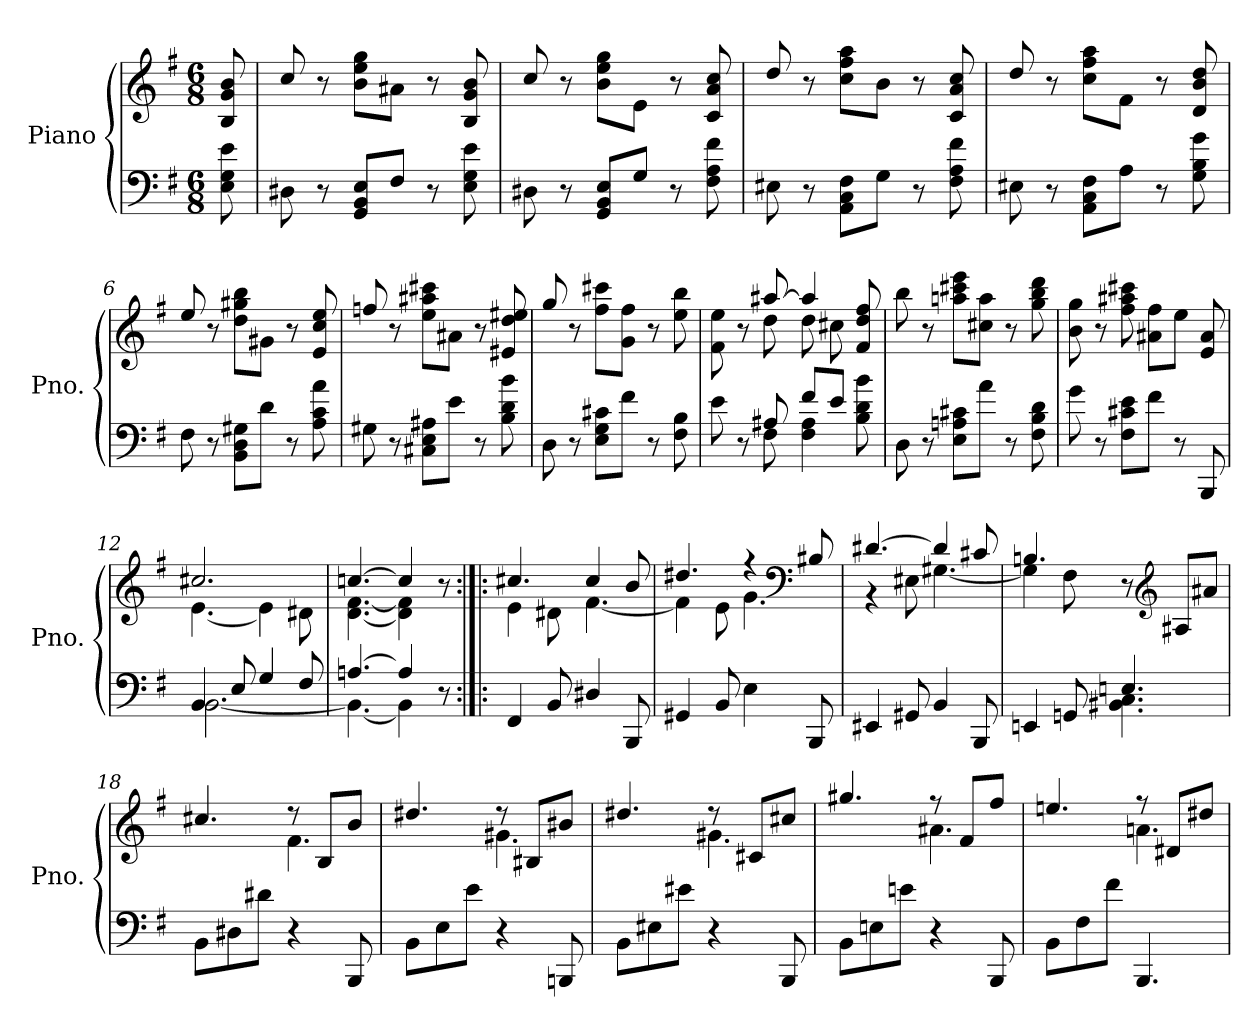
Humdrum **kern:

**kern	**kern
*part1	*part1
*staff2	*staff1
*I"Piano	*
*I'Pno.	*
*clefF4	*clefG2
*k[f#]	*k[f#]
*M6/8	*M6/8
=1	=1
8E\ 8G\ 8e\	8B/ 8g/ 8b/
=2	=2
*^	*^
8ryy	8D#X\	8cc/	4ryy
8r	2ryy	8r	.
8GG/ 8BB/ 8E/L	.	4ryy	8b\ 8ee\ 8gg\L
8F#/J	.	.	8a#X\J
8r	.	8r	4ryy
8ryy	8E\ 8G\ 8e\	8B/ 8g/ 8b/	.
*v	*v	*	*
=3	=3	=3
8D#X\	8cc/	4ryy
8r	8r	.
8GG/ 8BB/ 8E/L	4ryy	8b\ 8ee\ 8gg\L
8G/J	.	8e\J
8r	8r	4ryy
8F#\ 8A\ 8f#\	8c/ 8a/ 8cc/	.
=4	=4	=4
*^	*	*
8ryy	8E#X\	8dd/	4ryy
8r	8ryy	8r	.
4ryy	8AA\ 8C\ 8F#\L	4ryy	8cc\ 8ff#\ 8aa\L
.	8G\J	.	8b\J
8r	8ryy	8r	4ryy
8ryy	8F#\ 8A\ 8f#\	8c/ 8a/ 8cc/	.
=5	=5	=5	=5
8ryy	8E#X\	8dd/	4ryy
8r	8ryy	8r	.
4ryy	8AA\ 8C\ 8F#\L	4ryy	8cc\ 8ff#\ 8aa\L
.	8A\J	.	8f#\J
8r	8ryy	8r	4ryy
8ryy	8G\ 8B\ 8g\	8d/ 8b/ 8dd/	.
*v	*v	*	*
*	*v	*v
=6	=6
8F#\	8ee/
8r	8r
8BB\ 8D\ 8G#X\L	8dd\ 8gg#X\ 8bb\L
8d\J	8g#X\J
8r	8r
8A\ 8c\ 8a\	8e/ 8cc/ 8ee/
!!LO:LB:g=z
=7	=7
*^	*^
8ryy	8G#X\	8ffn/	4ryy
8r	8ryy	8r	.
4ryy	8C#X\ 8E\ 8A#X\L	4ryy	8ee\ 8aa#X\ 8ccc#X\L
.	8e\J	.	8a#X\J
8r	8ryy	8r	4ryy
8ryy	8B\ 8d\ 8b\	8e#X/ 8dd/ 8ee#X/	.
=8	=8	=8	=8
8ryy	8D\	8gg/	4ryy
8r	8ryy	8r	.
4ryy	8E\ 8G\ 8c#X\L	4ryy	8ff#\ 8ccc#X\L
.	8f#\J	.	8g\ 8ff#\J
8r	8ryy	8r	8ryy
8ryy	8F#\ 8B\	8ryy	8ee\ 8bb\
=9	=9	=9	=9
8ryy	8e\	8ryy	8f#\ 8ee\
8r	8ryy	8r	8ryy
8A#X/	8F#\	[8aa#X/	8dd\
8f#/L	4F#\ 4A#\	4aa#/]	8dd\
8e/J	.	.	8cc#X\
8ryy	8B\ 8d\ 8b\	8f#/ 8dd/ 8ff#/	8ryy
*v	*v	*	*
*	*v	*v
=10	=10
8D\	8bb\
8r	8r
8E\ 8An\ 8c#X\L	8aan\ 8ccc#X\ 8eee\L
8a\J	8cc#X\ 8aa\J
8r	8r
8F#\ 8B\ 8d\	8gg\ 8bb\ 8ddd\
!!LO:LB:g=z
=11	=11
*^	*^
8ryy	8g\	8ryy	8b\ 8gg\
8r	8ryy	8r	8ryy
4ryy	8F#\ 8c#X\ 8e\L	4.ryy	8ff#\ 8aa#X\ 8ccc#X\
.	8f#\J	.	8a#X\ 8ff#\L
8r	4ryy	.	8ee\J
8BBB/	.	8e/ 8a#/	8ryy
=12	=12	=12	=12
4BB/	[2.BB\	2.cc#X/	[4.e\
8E/	.	.	.
4G/	.	.	4e\]
8F#/	.	.	8d#X\
=13	=13	=13	=13
[4.An/	4.BB\_	[4.ccn/	[4.d\ [4.f#\
4A/]	4BB\]	4cc/]	4d\] 4f#\]
8r	8ryy	8r	8ryy
*v	*v	*	*
=14:|!|:	=14:|!|:	=14:|!|:
4FF#/	4.cc#X/	4e\
8BB/	.	8d#X\
4D#X/	4cc#/	[4.f#\
8BBB/	8b/	.
=15	=15	=15
4GG#X/	4.dd#X/	4f#\]
8BB/	.	8e\
4E\	4r	4.g\
*	*clefF4	*
8BBB/	8B#X/	.
!!LO:LB:g=z	!!
=16	=16	=16
4EE#X/	[4.d#X/	4r
8GG#X/	.	8E#X\
4BB/	4d#/]	[4.G#X\
8BBB/	8c#X/	.
=17	=17	=17
*^	*	*
4EEn/	4.ryy	4.Bn/	4G#\]
8GGn/	.	.	8F#\
4.En/	4.BB#X\ 4.C\	8r	4.ryy
*	*	*clefG2	*
.	.	8A#X/L	.
.	.	8a#X/J	.
*v	*v	*	*
=18	=18	=18
8BB\L	4.cc#X/	4.ryy
8D#X\	.	.
8d#X\J	.	.
4r	8r	4.f#\
.	8B/L	.
8BBB/	8b/J	.
=19	=19	=19
8BB\L	4.dd#X/	4.ryy
8E\	.	.
8e\J	.	.
4r	8r	4.g#X\
.	8B#X/L	.
8BBBn/	8b#X/J	.
!!LO:LB:g=z	!!
=20	=20	=20
8BB\L	4.dd#X/	4.ryy
8E#X\	.	.
8e#X\J	.	.
4r	8r	4.g#X\
.	8c#X/L	.
8BBB/	8cc#X/J	.
=21	=21	=21
8BB\L	4.gg#X/	4.ryy
8En\	.	.
8en\J	.	.
4r	8r	4.a#X\
.	8f#/L	.
8BBB/	8ff#/J	.
=22	=22	=22
8BB\L	4.een/	4.ryy
8F#\	.	.
8f#\J	.	.
4.BBB/	8r	4.an\
.	8d#X/L	.
.	8dd#X/J	.
*	*v	*v
=	=
*-	*-
